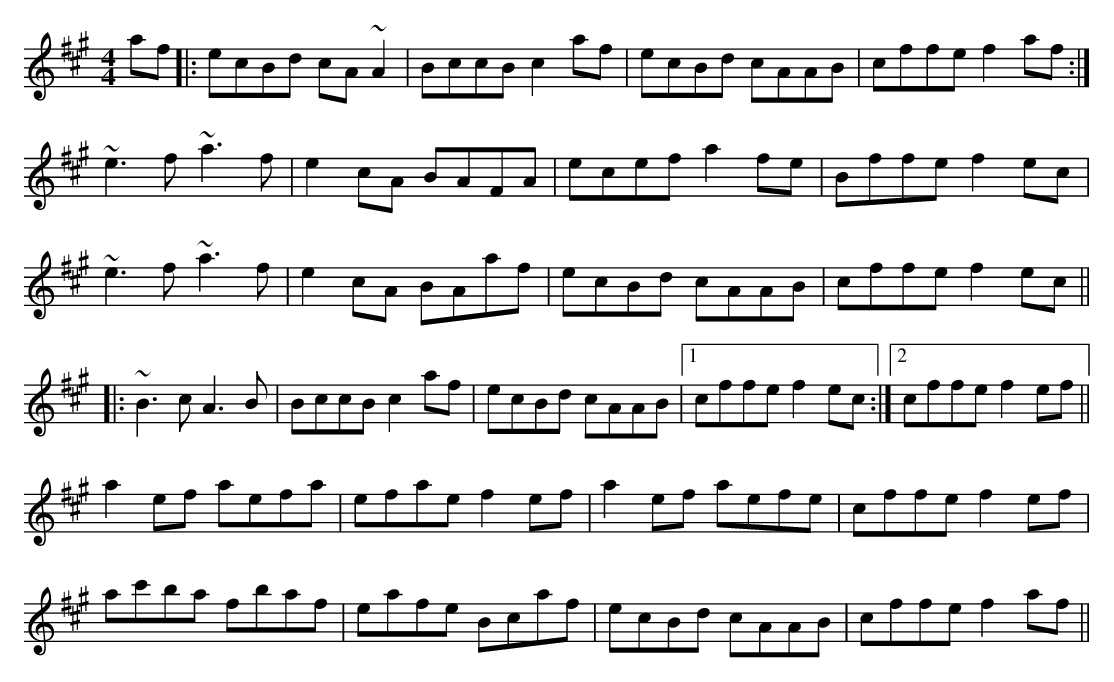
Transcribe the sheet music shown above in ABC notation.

X:1
M:4/4
K:A
af|:ecBd cA~A2|BccB c2af|ecBd cAAB|cffe f2af:|
~e3f ~a3f|e2cA BAFA|ecef a2fe|Bffe f2ec|
~e3f ~a3f|e2cA BAaf|ecBd cAAB|cffe f2ec||
|:~B3c A3B|BccB c2af|ecBd cAAB|1 cffe f2ec:|2 cffe f2ef||
a2ef aefa|efae f2ef|a2ef aefe|cffe f2ef|
ac'ba fbaf|eafe Bcaf|ecBd cAAB|cffe f2af||
